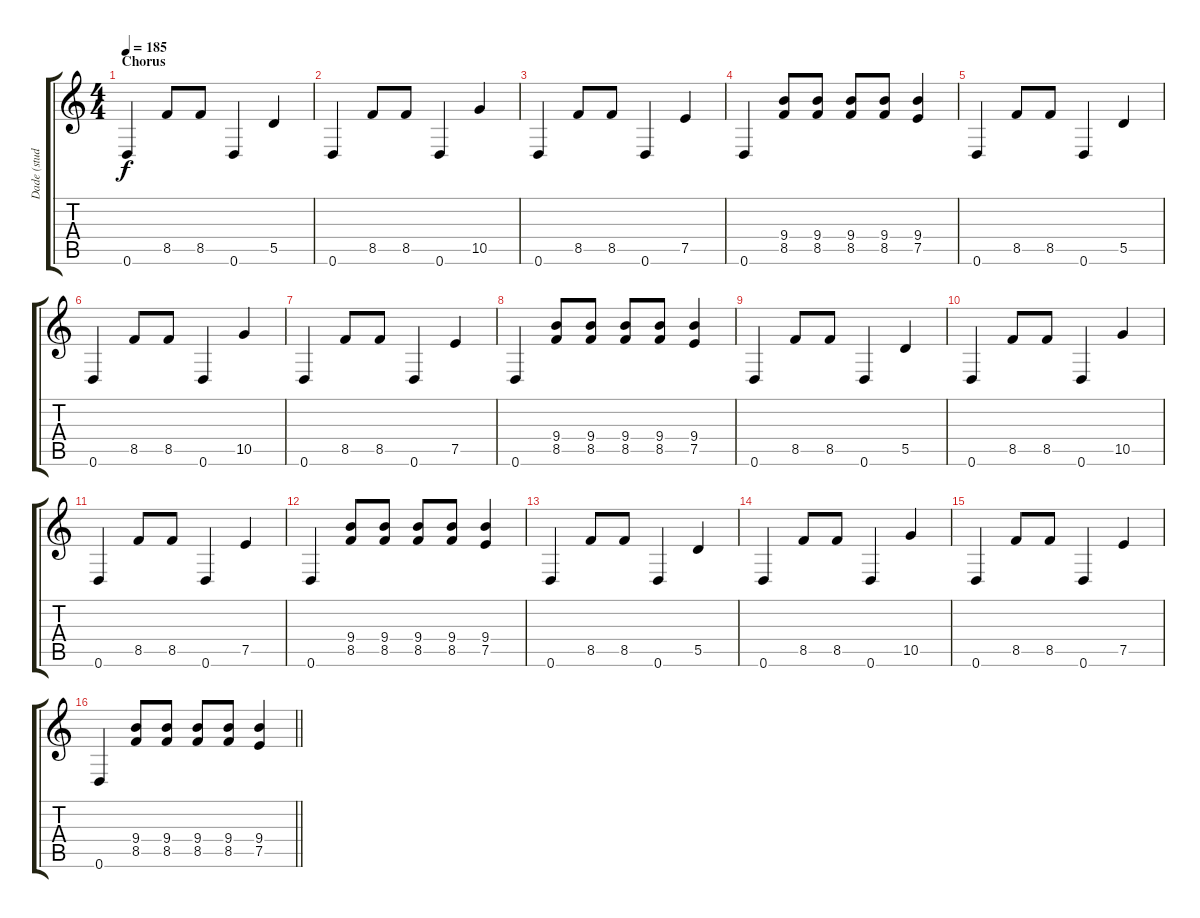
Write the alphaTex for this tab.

\track ("Dade (studio guitar)" "Dade (stud") {instrument overdrivenguitar}
\staff {score tabs}
\tuning (E4 B3 G3 D3 A2 D2) {hide}
\ts (4 4)
\section ("" "Chorus")
\tempo 185
\clef g2
\ks c
0.6.4{dy f} 8.5.8 8.5.8 0.6.4 5.5.4 |
0.6.4 8.5.8 8.5.8 0.6.4 10.5.4 |
0.6.4 8.5.8 8.5.8 0.6.4 7.5.4 |
0.6.4 (9.4 8.5).8 (9.4 8.5).8 (9.4 8.5).8 (9.4 8.5).8 (9.4 7.5).4 |
0.6.4 8.5.8 8.5.8 0.6.4 5.5.4 |
0.6.4 8.5.8 8.5.8 0.6.4 10.5.4 |
0.6.4 8.5.8 8.5.8 0.6.4 7.5.4 |
0.6.4 (9.4 8.5).8 (9.4 8.5).8 (9.4 8.5).8 (9.4 8.5).8 (9.4 7.5).4 |
0.6.4 8.5.8 8.5.8 0.6.4 5.5.4 |
0.6.4 8.5.8 8.5.8 0.6.4 10.5.4 |
0.6.4 8.5.8 8.5.8 0.6.4 7.5.4 |
0.6.4 (9.4 8.5).8 (9.4 8.5).8 (9.4 8.5).8 (9.4 8.5).8 (9.4 7.5).4 |
0.6.4 8.5.8 8.5.8 0.6.4 5.5.4 |
0.6.4 8.5.8 8.5.8 0.6.4 10.5.4 |
0.6.4 8.5.8 8.5.8 0.6.4 7.5.4 |
\barLineRight lightlight
0.6.4 (9.4 8.5).8 (9.4 8.5).8 (9.4 8.5).8 (9.4 8.5).8 (9.4 7.5).4
